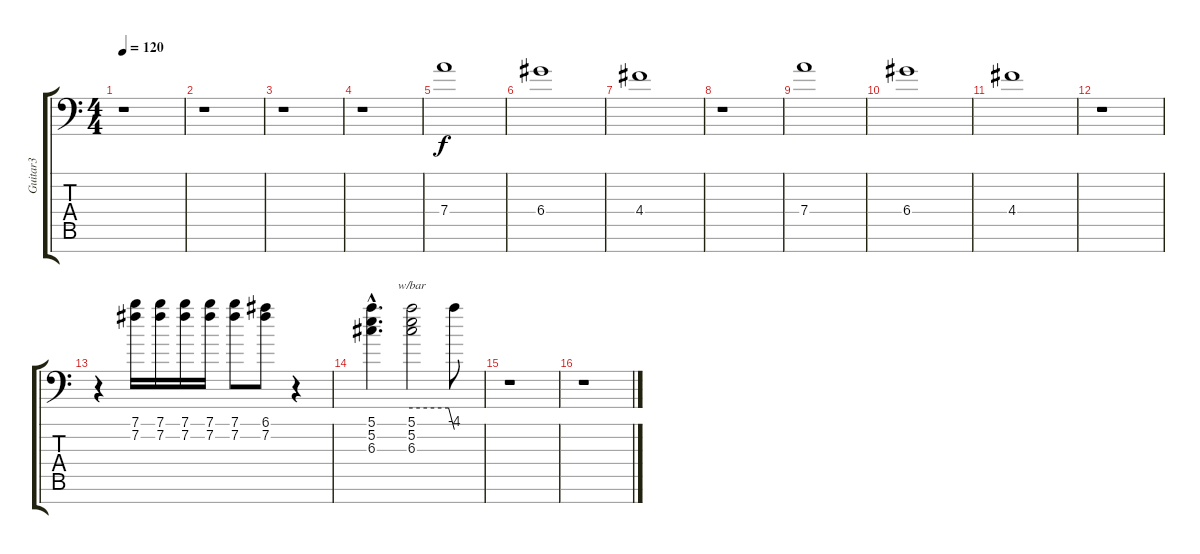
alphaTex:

\track ("Guitar3" "Guitar3") {instrument overdrivenguitar}
\staff {score tabs}
\tuning (E4 B3 G3 D3 A2 E2 C-1) {hide}
\ts (4 4)
\tempo 120
\clef f4
\ks c
r.1{dy mf} |
r.1 |
r.1 |
r.1 |
7.4.1{dy f} |
6.4.1 |
4.4.1 |
r.1 |
7.4.1 |
6.4.1 |
4.4.1 |
r.1 |
r.4 (7.1 7.2).16 (7.1 7.2).16 (7.1 7.2).16 (7.1 7.2).16 (7.1 7.2).8 (6.1 7.2).8 r.4 |
(5.1{hac} 5.2{hac} 6.3{hac}).4{d} (5.1 5.2 6.3).2{tbe (custom default 0 0 52 0 60 -16)} 5.1{t}.8 |
r.1 |
r.1
